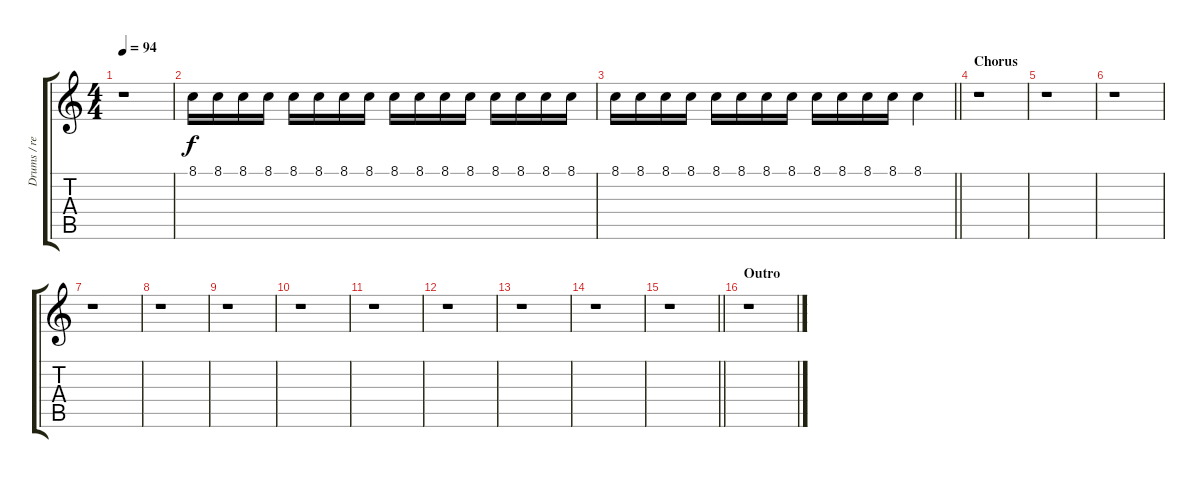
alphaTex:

\track ("Drums / rev cymbals" "Drums / re") {instrument reversecymbal}
\staff {score tabs}
\tuning (E4 B3 G3 D3 A2 E2) {hide}
\ts (4 4)
\tempo 94
\clef g2
\ks c
r.1{dy mp} |
8.1.16{dy f} 8.1.16 8.1.16 8.1.16 8.1.16 8.1.16 8.1.16 8.1.16 8.1.16 8.1.16 8.1.16 8.1.16 8.1.16 8.1.16 8.1.16 8.1.16 |
\barLineRight lightlight
8.1.16 8.1.16 8.1.16 8.1.16 8.1.16 8.1.16 8.1.16 8.1.16 8.1.16 8.1.16 8.1.16 8.1.16 8.1.4 |
\section ("" "Chorus")
r.1 |
r.1 |
r.1 |
r.1 |
r.1 |
r.1 |
r.1 |
r.1 |
r.1 |
r.1 |
r.1 |
\barLineRight lightlight
r.1 |
\section ("" "Outro")
r.1
